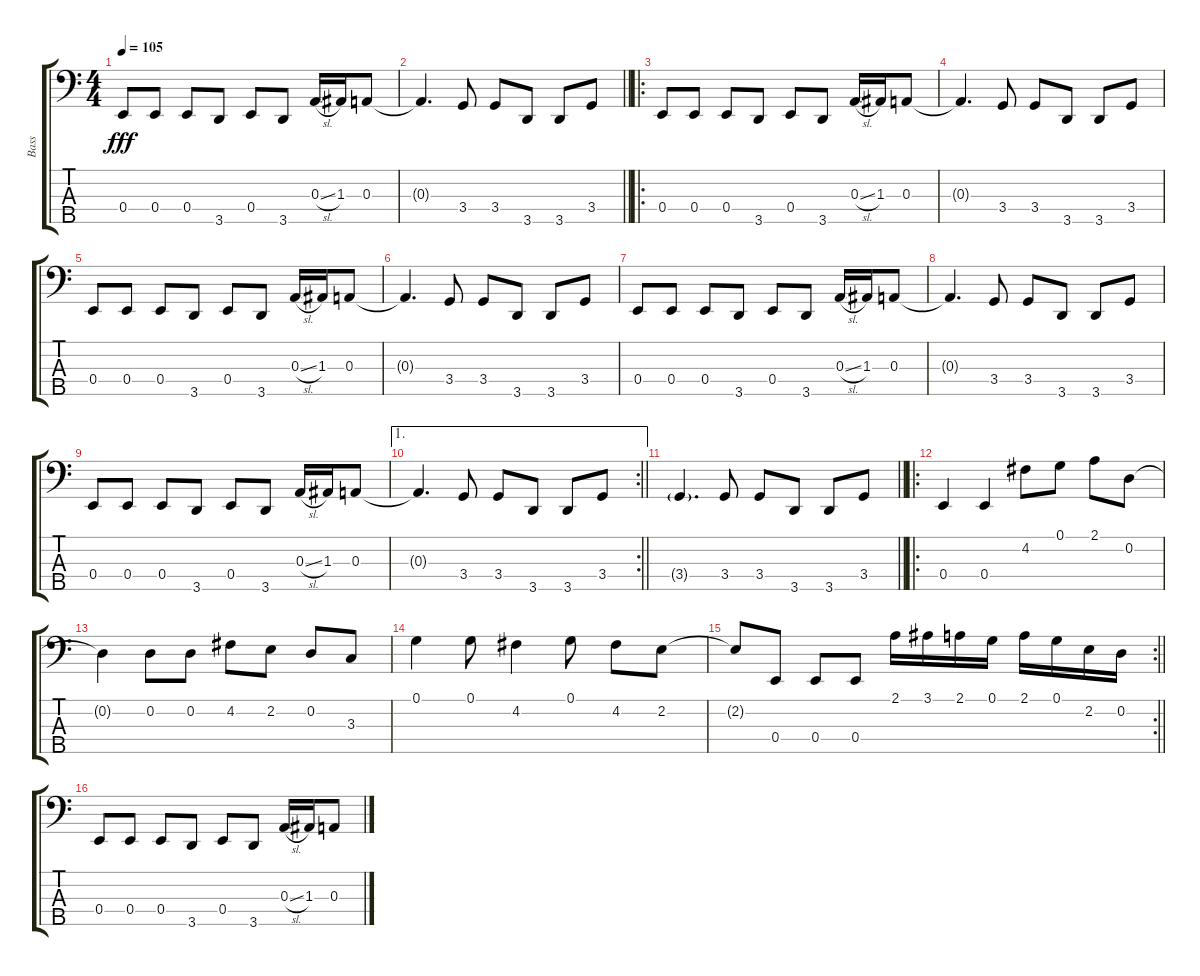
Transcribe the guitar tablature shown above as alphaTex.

\track ("Bass" "Bass") {instrument electricbassfinger}
\staff {score tabs}
\tuning (G2 D2 A1 E1 B0) {hide}
\ts (4 4)
\tempo 105
\clef f4
\ks c
0.4.8{dy fff} 0.4.8 0.4.8 3.5.8 0.4.8 3.5.8 0.3{sl}.16 1.3.16 0.3.8 |
\barLineRight lightlight
0.3{t}.4{d} 3.4.8 3.4.8 3.5.8 3.5.8 3.4.8 |
\ro
0.4.8 0.4.8 0.4.8 3.5.8 0.4.8 3.5.8 0.3{sl}.16 1.3.16 0.3.8 |
0.3{t}.4{d} 3.4.8 3.4.8 3.5.8 3.5.8 3.4.8 |
0.4.8 0.4.8 0.4.8 3.5.8 0.4.8 3.5.8 0.3{sl}.16 1.3.16 0.3.8 |
0.3{t}.4{d} 3.4.8 3.4.8 3.5.8 3.5.8 3.4.8 |
0.4.8 0.4.8 0.4.8 3.5.8 0.4.8 3.5.8 0.3{sl}.16 1.3.16 0.3.8 |
0.3{t}.4{d} 3.4.8 3.4.8 3.5.8 3.5.8 3.4.8 |
0.4.8 0.4.8 0.4.8 3.5.8 0.4.8 3.5.8 0.3{sl}.16 1.3.16 0.3.8 |
\ae 1
\rc 2
\barLineRight lightlight
0.3{t}.4{d} 3.4.8 3.4.8 3.5.8 3.5.8 3.4.8 |
\barLineRight lightlight
3.4{g}.4{d} 3.4.8 3.4.8 3.5.8 3.5.8 3.4.8 |
\ro
0.4.4 0.4.4 4.2.8 0.1.8 2.1.8 0.2.8 |
0.2{t}.4 0.2.8 0.2.8 4.2.8 2.2.8 0.2.8 3.3.8 |
0.1.4 0.1.8 4.2.4 0.1.8 4.2.8 2.2.8 |
\rc 2
\barLineRight lightlight
2.2{t}.8 0.4.8 0.4.8 0.4.8 2.1.16 3.1.16 2.1.16 0.1.16 2.1.16 0.1.16 2.2.16 0.2.16 |
0.4.8 0.4.8 0.4.8 3.5.8 0.4.8 3.5.8 0.3{sl}.16 1.3.16 0.3.8
